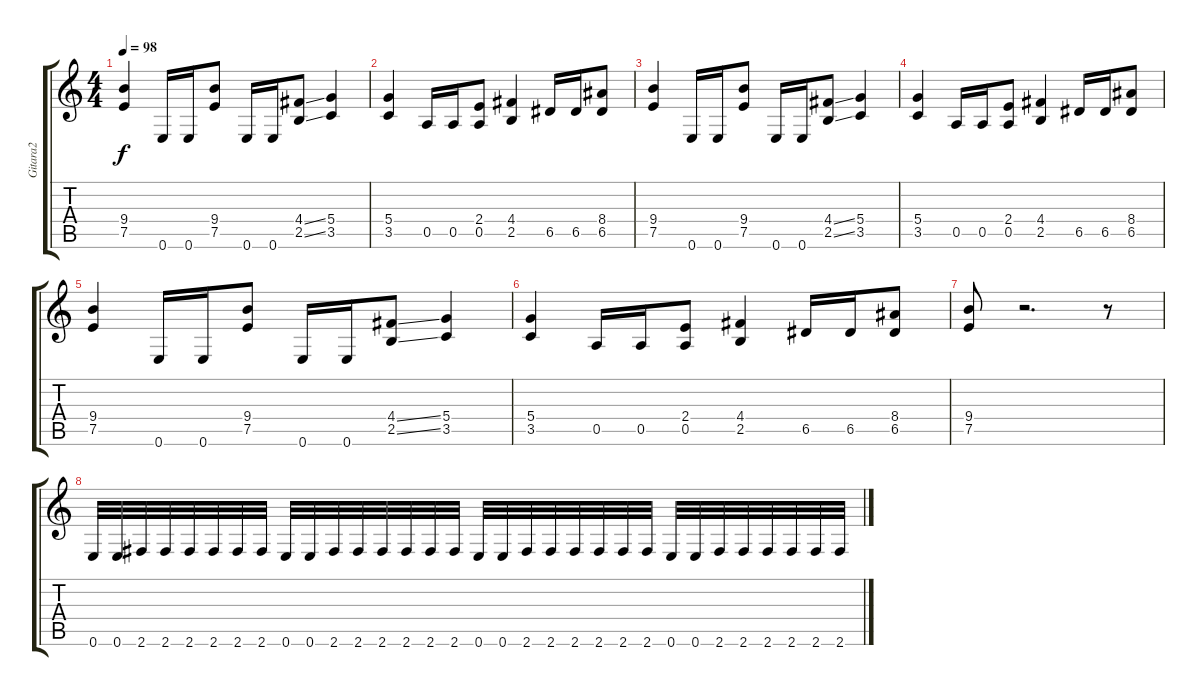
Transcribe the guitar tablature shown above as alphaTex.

\track ("Gitara2" "Gitara2") {instrument distortionguitar}
\staff {score tabs}
\tuning (E4 B3 G3 D3 A2 E2) {hide}
\ts (4 4)
\tempo 98
\clef g2
\ks c
(9.4 7.5).4{dy f} 0.6.16 0.6.16 (9.4 7.5).8 0.6.16 0.6.16 (4.4{ss} 2.5{ss}).8 (5.4 3.5).4 |
(5.4 3.5).4 0.5.16 0.5.16 (2.4 0.5).8 (4.4 2.5).4 6.5.16 6.5.16 (8.4 6.5).8 |
(9.4 7.5).4 0.6.16 0.6.16 (9.4 7.5).8 0.6.16 0.6.16 (4.4{ss} 2.5{ss}).8 (5.4 3.5).4 |
(5.4 3.5).4 0.5.16 0.5.16 (2.4 0.5).8 (4.4 2.5).4 6.5.16 6.5.16 (8.4 6.5).8 |
(9.4 7.5).4 0.6.16 0.6.16 (9.4 7.5).8 0.6.16 0.6.16 (4.4{ss} 2.5{ss}).8 (5.4 3.5).4 |
(5.4 3.5).4 0.5.16 0.5.16 (2.4 0.5).8 (4.4 2.5).4 6.5.16 6.5.16 (8.4 6.5).8 |
(9.4 7.5).8 r.2{d} r.8 |
0.6.32 0.6.32 2.6.32 2.6.32 2.6.32 2.6.32 2.6.32 2.6.32 0.6.32 0.6.32 2.6.32 2.6.32 2.6.32 2.6.32 2.6.32 2.6.32 0.6.32 0.6.32 2.6.32 2.6.32 2.6.32 2.6.32 2.6.32 2.6.32 0.6.32 0.6.32 2.6.32 2.6.32 2.6.32 2.6.32 2.6.32 2.6.32
